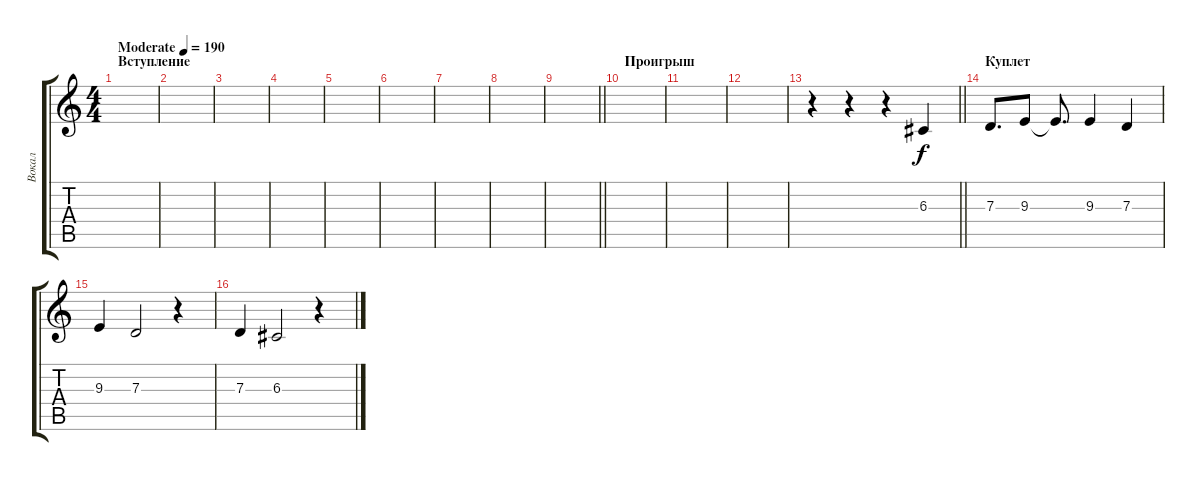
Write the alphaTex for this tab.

\track ("Вокал" "Вокал") {instrument flute}
\staff {score tabs}
\tuning (E4 B3 G3 D3 A2 E2) {hide}
\ts (4 4)
\section ("" "Вступление")
\tempo (190 "Moderate")
\clef g2
\ks c
|
|
|
|
|
|
|
|
\barLineRight lightlight
|
\section ("" "Проигрыш")
|
|
|
\barLineRight lightlight
r.4 r.4 r.4 6.3.4 |
\section ("" "Куплет")
7.3.8{d} 9.3.8 9.3{t}.8{d} 9.3.4 7.3.4 |
9.3.4 7.3.2 r.4 |
7.3.4 6.3.2 r.4
